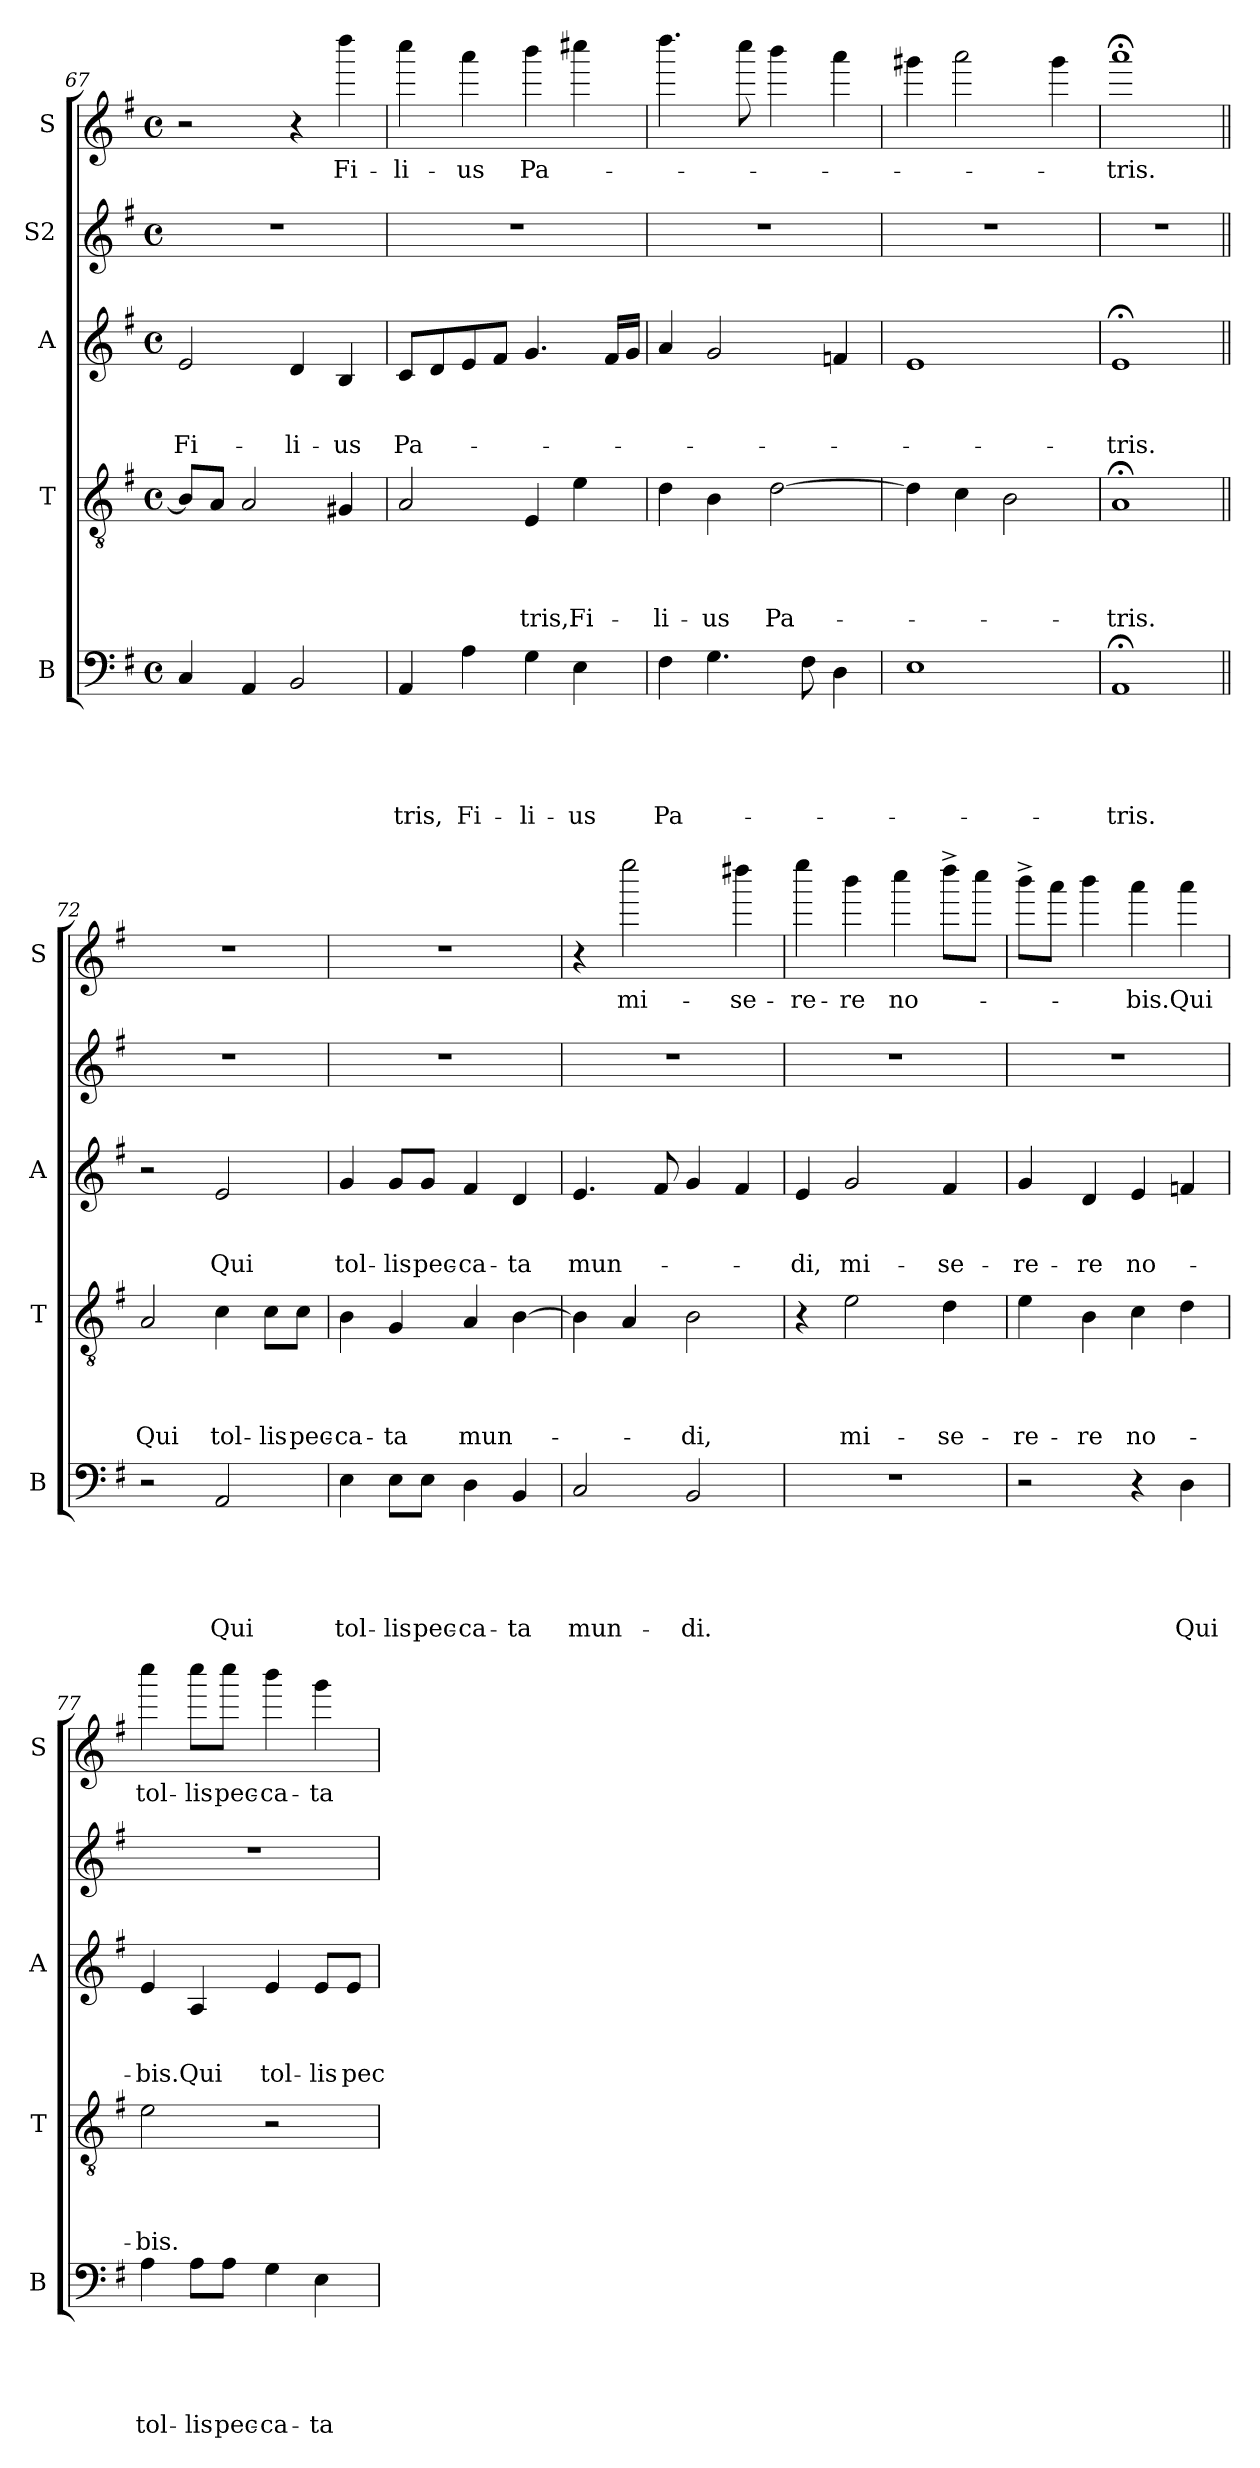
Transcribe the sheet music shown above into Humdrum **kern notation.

**kern	**text	**text	**text	**text	**text	**kern	**text	**text	**text	**text	**kern	**text	**text	**text	**kern	**kern	**text
*part5	*part5	*part5	*part5	*part5	*part5	*part4	*part4	*part4	*part4	*part4	*part3	*part3	*part3	*part3	*part2	*part1	*part1
*staff5	*staff5	*staff5	*staff5	*staff5	*staff5	*staff4	*staff4	*staff4	*staff4	*staff4	*staff3	*staff3	*staff3	*staff3	*staff2	*staff1	*staff1
*I"B	*	*	*	*	*	*I"T	*	*	*	*	*I"A	*	*	*	*I"S2	*I"S	*
*I'B	*	*	*	*	*	*I'T	*	*	*	*	*I'A	*	*	*	*	*I'S	*
*clefF4	*	*	*	*	*	*clefGv2	*	*	*	*	*clefG2	*	*	*	*clefG2	*clefG2	*
*k[f#]	*	*	*	*	*	*k[f#]	*	*	*	*	*k[f#]	*	*	*	*k[f#]	*k[f#]	*
*G:	*	*	*	*	*	*G:	*	*	*	*	*G:	*	*	*	*G:	*G:	*
*M4/4	*	*	*	*	*	*M4/4	*	*	*	*	*M4/4	*	*	*	*M4/4	*M4/4	*
*met(c)	*	*	*	*	*	*met(c)	*	*	*	*	*met(c)	*	*	*	*met(c)	*met(c)	*
=67	=67	=67	=67	=67	=67	=67	=67	=67	=67	=67	=67	=67	=67	=67	=67	=67	=67
!	!	!	!	!	!	!	!	!	!	!	!	!	!	!LO:LY:b	!	!	!
4C/	.	.	.	.	.	8B/L]	.	.	.	.	2e/	.	.	Fi-	1r	2r	.
.	.	.	.	.	.	8A/J	.	.	.	.	.	.	.	.	.	.	.
4AA/	.	.	.	.	.	2A/	.	.	.	.	.	.	.	.	.	.	.
!	!	!	!	!	!	!	!	!	!	!	!	!	!	!LO:LY:b	!	!	!
2BB/	.	.	.	.	.	.	.	.	.	.	4d/	.	.	-li-	.	4r	.
!	!	!	!	!	!	!	!	!	!	!	!	!	!	!LO:LY:b	!	!	!LO:LY:b
.	.	.	.	.	.	4G#X/	.	.	.	.	4B/	.	.	-us	.	4dddd\	Fi-
!!LO:LB:g=z
=68	=68	=68	=68	=68	=68	=68	=68	=68	=68	=68	=68	=68	=68	=68	=68	=68	=68
!	!	!	!	!	!LO:LY:b	!	!	!	!	!	!	!	!	!LO:LY:b	!	!	!LO:LY:b
4AA/	.	.	.	.	-tris,	2A/	.	.	.	.	8c/L	.	.	Pa-	1r	4cccc\	-li-
.	.	.	.	.	.	.	.	.	.	.	8d/	.	.	.	.	.	.
!	!	!	!	!	!LO:LY:b	!	!	!	!	!	!	!	!	!	!	!	!LO:LY:b
4A\	.	.	.	.	Fi-	.	.	.	.	.	8e/	.	.	.	.	4aaa\	-us
.	.	.	.	.	.	.	.	.	.	.	8f#/J	.	.	.	.	.	.
!	!	!	!	!	!LO:LY:b	!	!	!	!	!LO:LY:b	!	!	!	!	!	!	!LO:LY:b
4G\	.	.	.	.	-li-	4E/	.	.	.	-tris,Fi-	4.g/	.	.	.	.	4bbb\	Pa-
!	!	!	!	!	!LO:LY:b	!	!	!	!	!	!	!	!	!	!	!	!
4E\	.	.	.	.	-us	4e\	.	.	.	.	.	.	.	.	.	4cccc#X\	.
.	.	.	.	.	.	.	.	.	.	.	16f#/LL	.	.	.	.	.	.
.	.	.	.	.	.	.	.	.	.	.	16g/JJ	.	.	.	.	.	.
=69	=69	=69	=69	=69	=69	=69	=69	=69	=69	=69	=69	=69	=69	=69	=69	=69	=69
!	!	!	!	!	!LO:LY:b	!	!	!	!	!LO:LY:b	!	!	!	!	!	!	!
4F#\	.	.	.	.	Pa-	4d\	.	.	.	-li-	4a/	.	.	.	1r	4.dddd\	.
!	!	!	!	!	!	!	!	!	!	!LO:LY:b	!	!	!	!	!	!	!
4.G\	.	.	.	.	.	4B\	.	.	.	-us	2g/	.	.	.	.	.	.
.	.	.	.	.	.	.	.	.	.	.	.	.	.	.	.	8cccc\	.
!	!	!	!	!	!	!	!	!	!	!LO:LY:b	!	!	!	!	!	!	!
.	.	.	.	.	.	[>2d\	.	.	.	Pa-	.	.	.	.	.	4bbb\	.
8F#\	.	.	.	.	.	.	.	.	.	.	.	.	.	.	.	.	.
4D\	.	.	.	.	.	.	.	.	.	.	4fn/	.	.	.	.	4aaa\	.
=70	=70	=70	=70	=70	=70	=70	=70	=70	=70	=70	=70	=70	=70	=70	=70	=70	=70
1E	.	.	.	.	.	4d\]	.	.	.	.	1e	.	.	.	1r	4ggg#X\	.
.	.	.	.	.	.	4c\	.	.	.	.	.	.	.	.	.	2aaa\	.
.	.	.	.	.	.	2B\	.	.	.	.	.	.	.	.	.	.	.
.	.	.	.	.	.	.	.	.	.	.	.	.	.	.	.	4ggg#\	.
=71	=71	=71	=71	=71	=71	=71	=71	=71	=71	=71	=71	=71	=71	=71	=71	=71	=71
!	!	!	!	!	!LO:LY:b	!	!	!	!	!LO:LY:b	!	!	!	!LO:LY:b	!	!	!LO:LY:b
1AA;	.	.	.	.	-tris.	1A;	.	.	.	-tris.	1e;	.	.	-tris.	1r	1aaa;<	-tris.
=72||	=72||	=72||	=72||	=72||	=72||	=72||	=72||	=72||	=72||	=72||	=72||	=72||	=72||	=72||	=72||	=72||	=72||
!	!	!	!	!	!	!	!	!	!	!LO:LY:b	!	!	!	!	!	!	!
2r	.	.	.	.	.	2A/	.	.	.	Qui	2r	.	.	.	1r	1r	.
!	!	!	!	!	!LO:LY:b	!	!	!	!	!LO:LY:b	!	!	!	!LO:LY:b	!	!	!
2AA/	.	.	.	.	Qui	4c\	.	.	.	tol-	2e/	.	.	Qui	.	.	.
!	!	!	!	!	!	!	!	!	!	!LO:LY:b:rj	!	!	!	!	!	!	!
.	.	.	.	.	.	8c\L	.	.	.	-lis	.	.	.	.	.	.	.
!	!	!	!	!	!	!	!	!	!	!LO:LY:b	!	!	!	!	!	!	!
.	.	.	.	.	.	8c\J	.	.	.	pec-	.	.	.	.	.	.	.
=73	=73	=73	=73	=73	=73	=73	=73	=73	=73	=73	=73	=73	=73	=73	=73	=73	=73
!	!	!	!	!	!LO:LY:b	!	!	!	!	!LO:LY:b	!	!	!	!LO:LY:b	!	!	!
4E\	.	.	.	.	tol-	4B\	.	.	.	-ca-	4g/	.	.	tol-	1r	1r	.
!	!	!	!	!	!LO:LY:b:rj	!	!	!	!	!LO:LY:b	!	!	!	!LO:LY:b:rj	!	!	!
8E\L	.	.	.	.	-lis	4G/	.	.	.	-ta	8g/L	.	.	-lis	.	.	.
!	!	!	!	!	!LO:LY:b	!	!	!	!	!	!	!	!	!LO:LY:b	!	!	!
8E\J	.	.	.	.	pec-	.	.	.	.	.	8g/J	.	.	pec-	.	.	.
!	!	!	!	!	!LO:LY:b:rj	!	!	!	!	!LO:LY:b	!	!	!	!LO:LY:b:rj	!	!	!
4D\	.	.	.	.	-ca-	4A/	.	.	.	mun-	4f#/	.	.	-ca-	.	.	.
!	!	!	!	!	!LO:LY:b	!	!	!	!	!	!	!	!	!LO:LY:b	!	!	!
4BB/	.	.	.	.	-ta	[>4B\	.	.	.	.	4d/	.	.	-ta	.	.	.
=74	=74	=74	=74	=74	=74	=74	=74	=74	=74	=74	=74	=74	=74	=74	=74	=74	=74
!	!	!	!	!	!LO:LY:b	!	!	!	!	!	!	!	!	!LO:LY:b	!	!	!
2C/	.	.	.	.	mun-	4B\]	.	.	.	.	4.e/	.	.	mun-	1r	4r	.
!	!	!	!	!	!	!	!	!	!	!	!	!	!	!	!	!	!LO:LY:b
.	.	.	.	.	.	4A/	.	.	.	.	.	.	.	.	.	2eeee\	mi-
.	.	.	.	.	.	.	.	.	.	.	8f#/	.	.	.	.	.	.
!	!	!	!	!	!LO:LY:b	!	!	!	!	!LO:LY:b	!	!	!	!	!	!	!
2BB/	.	.	.	.	-di.	2B\	.	.	.	-di,	4g/	.	.	.	.	.	.
!	!	!	!	!	!	!	!	!	!	!	!	!	!	!	!	!	!LO:LY:b
.	.	.	.	.	.	.	.	.	.	.	4f#/	.	.	.	.	4dddd#X\	-se-
!!LO:LB:g=z
=75	=75	=75	=75	=75	=75	=75	=75	=75	=75	=75	=75	=75	=75	=75	=75	=75	=75
!	!	!	!	!	!	!	!	!	!	!	!	!	!	!LO:LY:b	!	!	!LO:LY:b
1r	.	.	.	.	.	4r	.	.	.	.	4e/	.	.	-di,	1r	4eeee\	-re-
!	!	!	!	!	!	!	!	!	!	!LO:LY:b	!	!	!	!LO:LY:b	!	!	!LO:LY:b
.	.	.	.	.	.	2e\	.	.	.	mi-	2g/	.	.	mi-	.	4bbb\	-re
!	!	!	!	!	!	!	!	!	!	!	!	!	!	!	!	!	!LO:LY:b
.	.	.	.	.	.	.	.	.	.	.	.	.	.	.	.	4cccc\	no-
!	!	!	!	!	!	!	!	!	!	!LO:LY:b	!	!	!	!LO:LY:b	!	!	!
.	.	.	.	.	.	4d\	.	.	.	-se-	4f#/	.	.	-se-	.	8dddd^>\L	.
.	.	.	.	.	.	.	.	.	.	.	.	.	.	.	.	8cccc\J	.
=76	=76	=76	=76	=76	=76	=76	=76	=76	=76	=76	=76	=76	=76	=76	=76	=76	=76
!	!	!	!	!	!	!	!	!	!	!LO:LY:b	!	!	!	!LO:LY:b	!	!	!
2r	.	.	.	.	.	4e\	.	.	.	-re-	4g/	.	.	-re-	1r	8bbb^>\L	.
.	.	.	.	.	.	.	.	.	.	.	.	.	.	.	.	8aaa\J	.
!	!	!	!	!	!	!	!	!	!	!LO:LY:b	!	!	!	!LO:LY:b	!	!	!
.	.	.	.	.	.	4B\	.	.	.	-re	4d/	.	.	-re	.	4bbb\	.
!	!	!	!	!	!	!	!	!	!	!LO:LY:b	!	!	!	!LO:LY:b	!	!	!LO:LY:b
4r	.	.	.	.	.	4c\	.	.	.	no-	4e/	.	.	no-	.	4aaa\	-bis.Qui
!	!	!	!	!	!LO:LY:b	!	!	!	!	!	!	!	!	!	!	!	!
4D\	.	.	.	.	Qui	4d\	.	.	.	.	4fn/	.	.	.	.	4aaa\	.
=77	=77	=77	=77	=77	=77	=77	=77	=77	=77	=77	=77	=77	=77	=77	=77	=77	=77
!	!	!	!	!	!LO:LY:b	!	!	!	!	!LO:LY:b	!	!	!	!LO:LY:b	!	!	!LO:LY:b
4A\	.	.	.	.	tol-	2e\	.	.	.	-bis.	4e/	.	.	-bis.Qui	1r	4cccc\	tol-
!	!	!	!	!	!LO:LY:b	!	!	!	!	!	!	!	!	!	!	!	!LO:LY:b
8A\L	.	.	.	.	-lis	.	.	.	.	.	4A/	.	.	.	.	8cccc\L	-lis
!	!	!	!	!	!LO:LY:b	!	!	!	!	!	!	!	!	!	!	!	!LO:LY:b
8A\J	.	.	.	.	pec-	.	.	.	.	.	.	.	.	.	.	8cccc\J	pec-
!	!	!	!	!	!LO:LY:b:rj	!	!	!	!	!	!	!	!	!LO:LY:b	!	!	!LO:LY:b:rj
4G\	.	.	.	.	-ca-	2r	.	.	.	.	4e/	.	.	tol-	.	4bbb\	-ca-
!	!	!	!	!	!LO:LY:b	!	!	!	!	!	!	!	!	!LO:LY:b:rj	!	!	!LO:LY:b
4E\	.	.	.	.	-ta	.	.	.	.	.	8e/L	.	.	-lis	.	4ggg\	-ta
!	!	!	!	!	!	!	!	!	!	!	!	!	!	!LO:LY:b	!	!	!
.	.	.	.	.	.	.	.	.	.	.	8e/J	.	.	pec-	.	.	.
=	=	=	=	=	=	=	=	=	=	=	=	=	=	=	=	=	=
*-	*-	*-	*-	*-	*-	*-	*-	*-	*-	*-	*-	*-	*-	*-	*-	*-	*-
